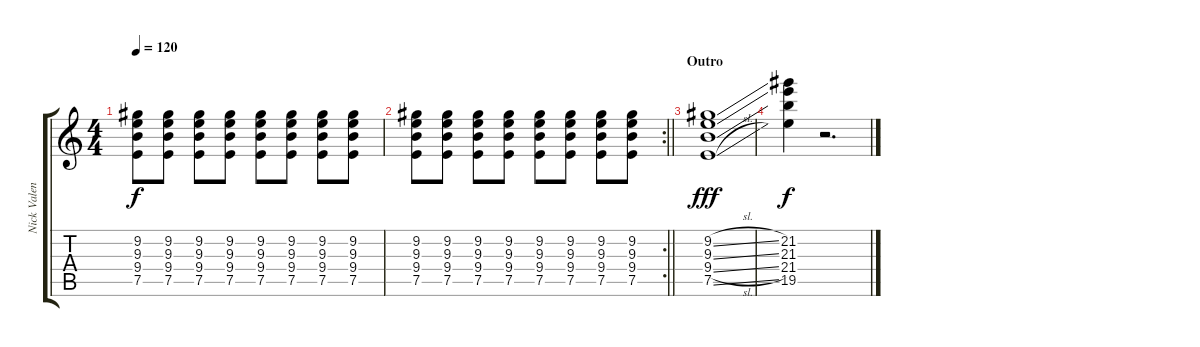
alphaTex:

\track ("Nick Valensi - Lead Guiar" "Nick Valen") {instrument distortionguitar}
\staff {score tabs}
\tuning (E4 B3 G3 D3 A2 E2) {hide}
\ts (4 4)
\tempo 120
\clef g2
\ks c
(9.2 9.3 9.4 7.5).8{dy f} (9.2 9.3 9.4 7.5).8 (9.2 9.3 9.4 7.5).8 (9.2 9.3 9.4 7.5).8 (9.2 9.3 9.4 7.5).8 (9.2 9.3 9.4 7.5).8 (9.2 9.3 9.4 7.5).8 (9.2 9.3 9.4 7.5).8 |
\rc 2
\barLineRight lightlight
(9.2 9.3 9.4 7.5).8 (9.2 9.3 9.4 7.5).8 (9.2 9.3 9.4 7.5).8 (9.2 9.3 9.4 7.5).8 (9.2 9.3 9.4 7.5).8 (9.2 9.3 9.4 7.5).8 (9.2 9.3 9.4 7.5).8 (9.2 9.3 9.4 7.5).8 |
\section ("" "Outro")
(9.2{sl} 9.3{sl} 9.4{sl} 7.5{sl}).1{dy fff} |
(21.2 21.3 21.4 19.5).4{dy f} r.2{d}
